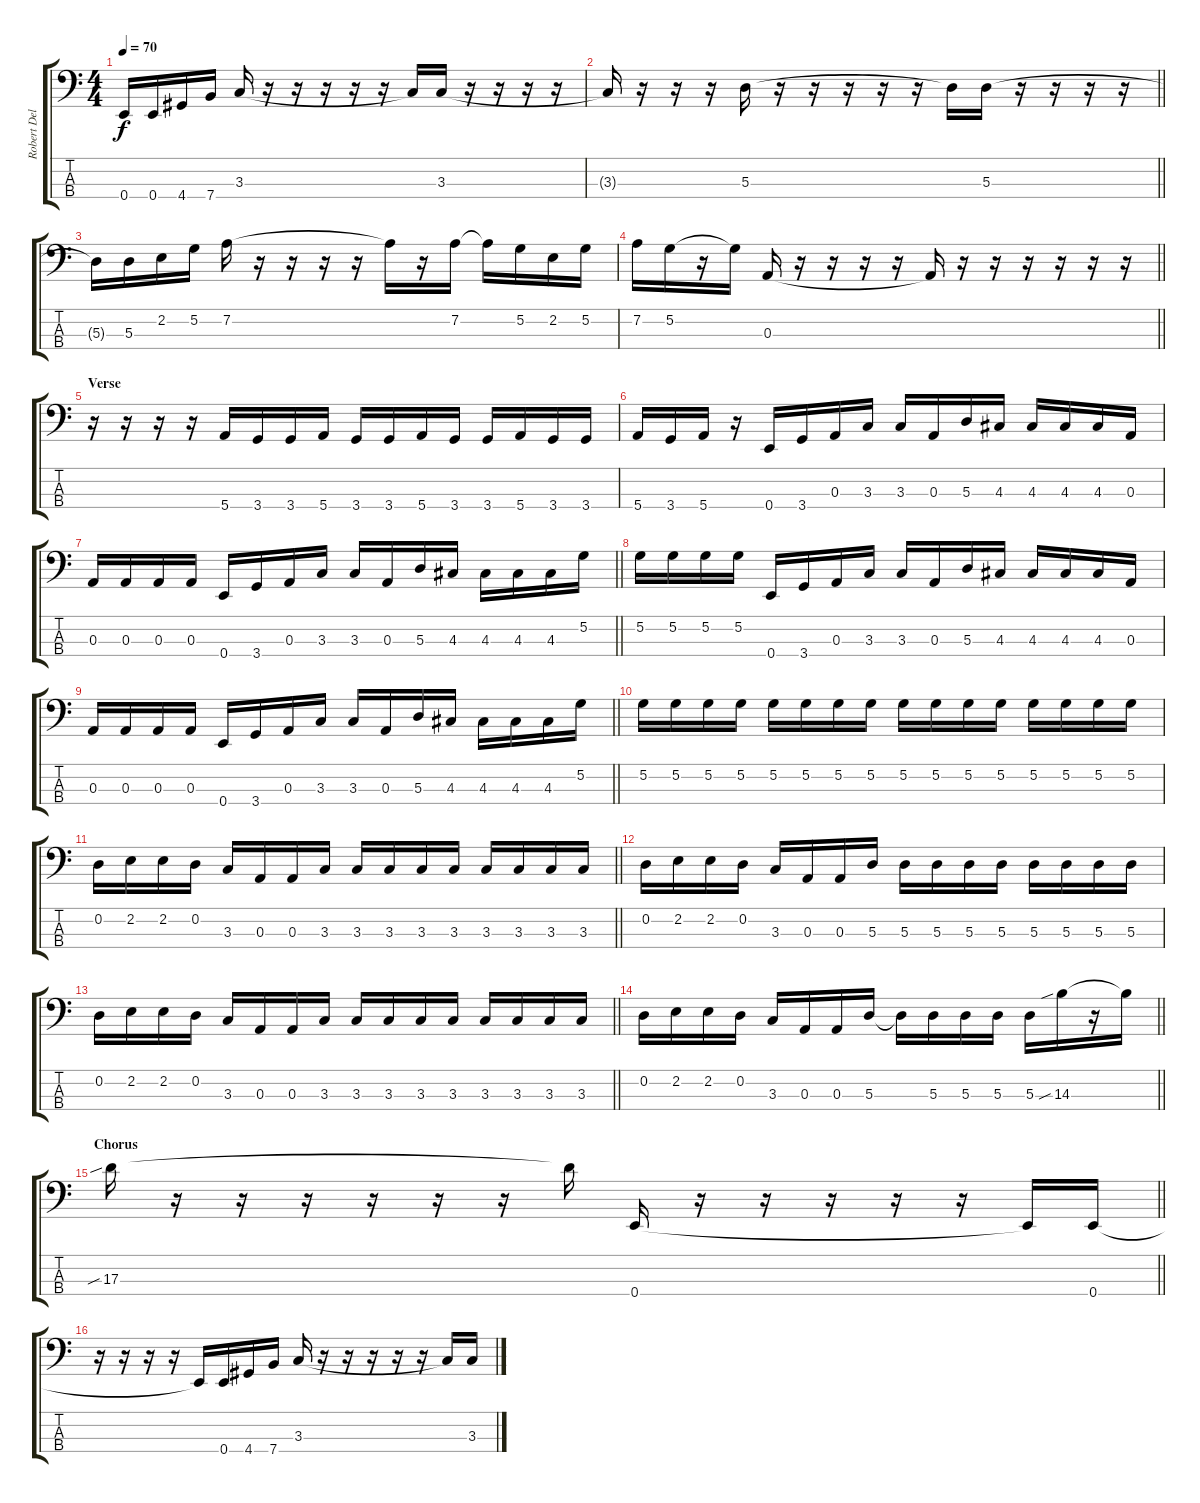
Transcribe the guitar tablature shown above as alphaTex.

\track ("Robert Deleo (Bass)" "Robert Del") {instrument electricbassfinger}
\staff {score tabs}
\tuning (G2 D2 A1 E1) {hide}
\ts (4 4)
\tempo 70
\clef f4
\ks c
0.4{t}.16{dy f} 0.4.16 4.4.16 7.4.16 3.3.16 r.16 r.16 r.16 r.16 r.16 3.3{t}.16 3.3.16 r.16 r.16 r.16 r.16 |
\barLineRight lightlight
3.3{t}.16 r.16 r.16 r.16 5.3.16 r.16 r.16 r.16 r.16 r.16 5.3{t}.16 5.3.16 r.16 r.16 r.16 r.16 |
5.3{t}.16 5.3.16 2.2.16 5.2.16 7.2.16 r.16 r.16 r.16 r.16 7.2{t}.16 r.16 7.2.16 7.2{t}.16 5.2.16 2.2.16 5.2.16 |
\barLineRight lightlight
7.2.16 5.2.16 r.16 5.2{t}.16 0.3.16 r.16 r.16 r.16 r.16 0.3{t}.16 r.16 r.16 r.16 r.16 r.16 r.16 |
\section ("" "Verse")
r.16 r.16 r.16 r.16 5.4.16 3.4.16 3.4.16 5.4.16 3.4.16 3.4.16 5.4.16 3.4.16 3.4.16 5.4.16 3.4.16 3.4.16 |
5.4.16 3.4.16 5.4.16 r.16 0.4.16 3.4.16 0.3.16 3.3.16 3.3.16 0.3.16 5.3.16 4.3.16 4.3.16 4.3.16 4.3.16 0.3.16 |
\barLineRight lightlight
0.3.16 0.3.16 0.3.16 0.3.16 0.4.16 3.4.16 0.3.16 3.3.16 3.3.16 0.3.16 5.3.16 4.3.16 4.3.16 4.3.16 4.3.16 5.2.16 |
5.2.16 5.2.16 5.2.16 5.2.16 0.4.16 3.4.16 0.3.16 3.3.16 3.3.16 0.3.16 5.3.16 4.3.16 4.3.16 4.3.16 4.3.16 0.3.16 |
\barLineRight lightlight
0.3.16 0.3.16 0.3.16 0.3.16 0.4.16 3.4.16 0.3.16 3.3.16 3.3.16 0.3.16 5.3.16 4.3.16 4.3.16 4.3.16 4.3.16 5.2.16 |
5.2.16 5.2.16 5.2.16 5.2.16 5.2.16 5.2.16 5.2.16 5.2.16 5.2.16 5.2.16 5.2.16 5.2.16 5.2.16 5.2.16 5.2.16 5.2.16 |
\barLineRight lightlight
0.2.16 2.2.16 2.2.16 0.2.16 3.3.16 0.3.16 0.3.16 3.3.16 3.3.16 3.3.16 3.3.16 3.3.16 3.3.16 3.3.16 3.3.16 3.3.16 |
0.2.16 2.2.16 2.2.16 0.2.16 3.3.16 0.3.16 0.3.16 5.3.16 5.3.16 5.3.16 5.3.16 5.3.16 5.3.16 5.3.16 5.3.16 5.3.16 |
\barLineRight lightlight
0.2.16 2.2.16 2.2.16 0.2.16 3.3.16 0.3.16 0.3.16 3.3.16 3.3.16 3.3.16 3.3.16 3.3.16 3.3.16 3.3.16 3.3.16 3.3.16 |
\barLineRight lightlight
0.2.16 2.2.16 2.2.16 0.2.16 3.3.16 0.3.16 0.3.16 5.3.16 5.3{t}.16 5.3.16 5.3.16 5.3.16 5.3.16 14.3{sib}.16 r.16 14.3{t}.16 |
\section ("" "Chorus")
\barLineRight lightlight
17.3{sib}.16 r.16 r.16 r.16 r.16 r.16 r.16 17.3{t}.16 0.4.16 r.16 r.16 r.16 r.16 r.16 0.4{t}.16 0.4.16 |
r.16 r.16 r.16 r.16 0.4{t}.16 0.4.16 4.4.16 7.4.16 3.3.16 r.16 r.16 r.16 r.16 r.16 3.3{t}.16 3.3.16
